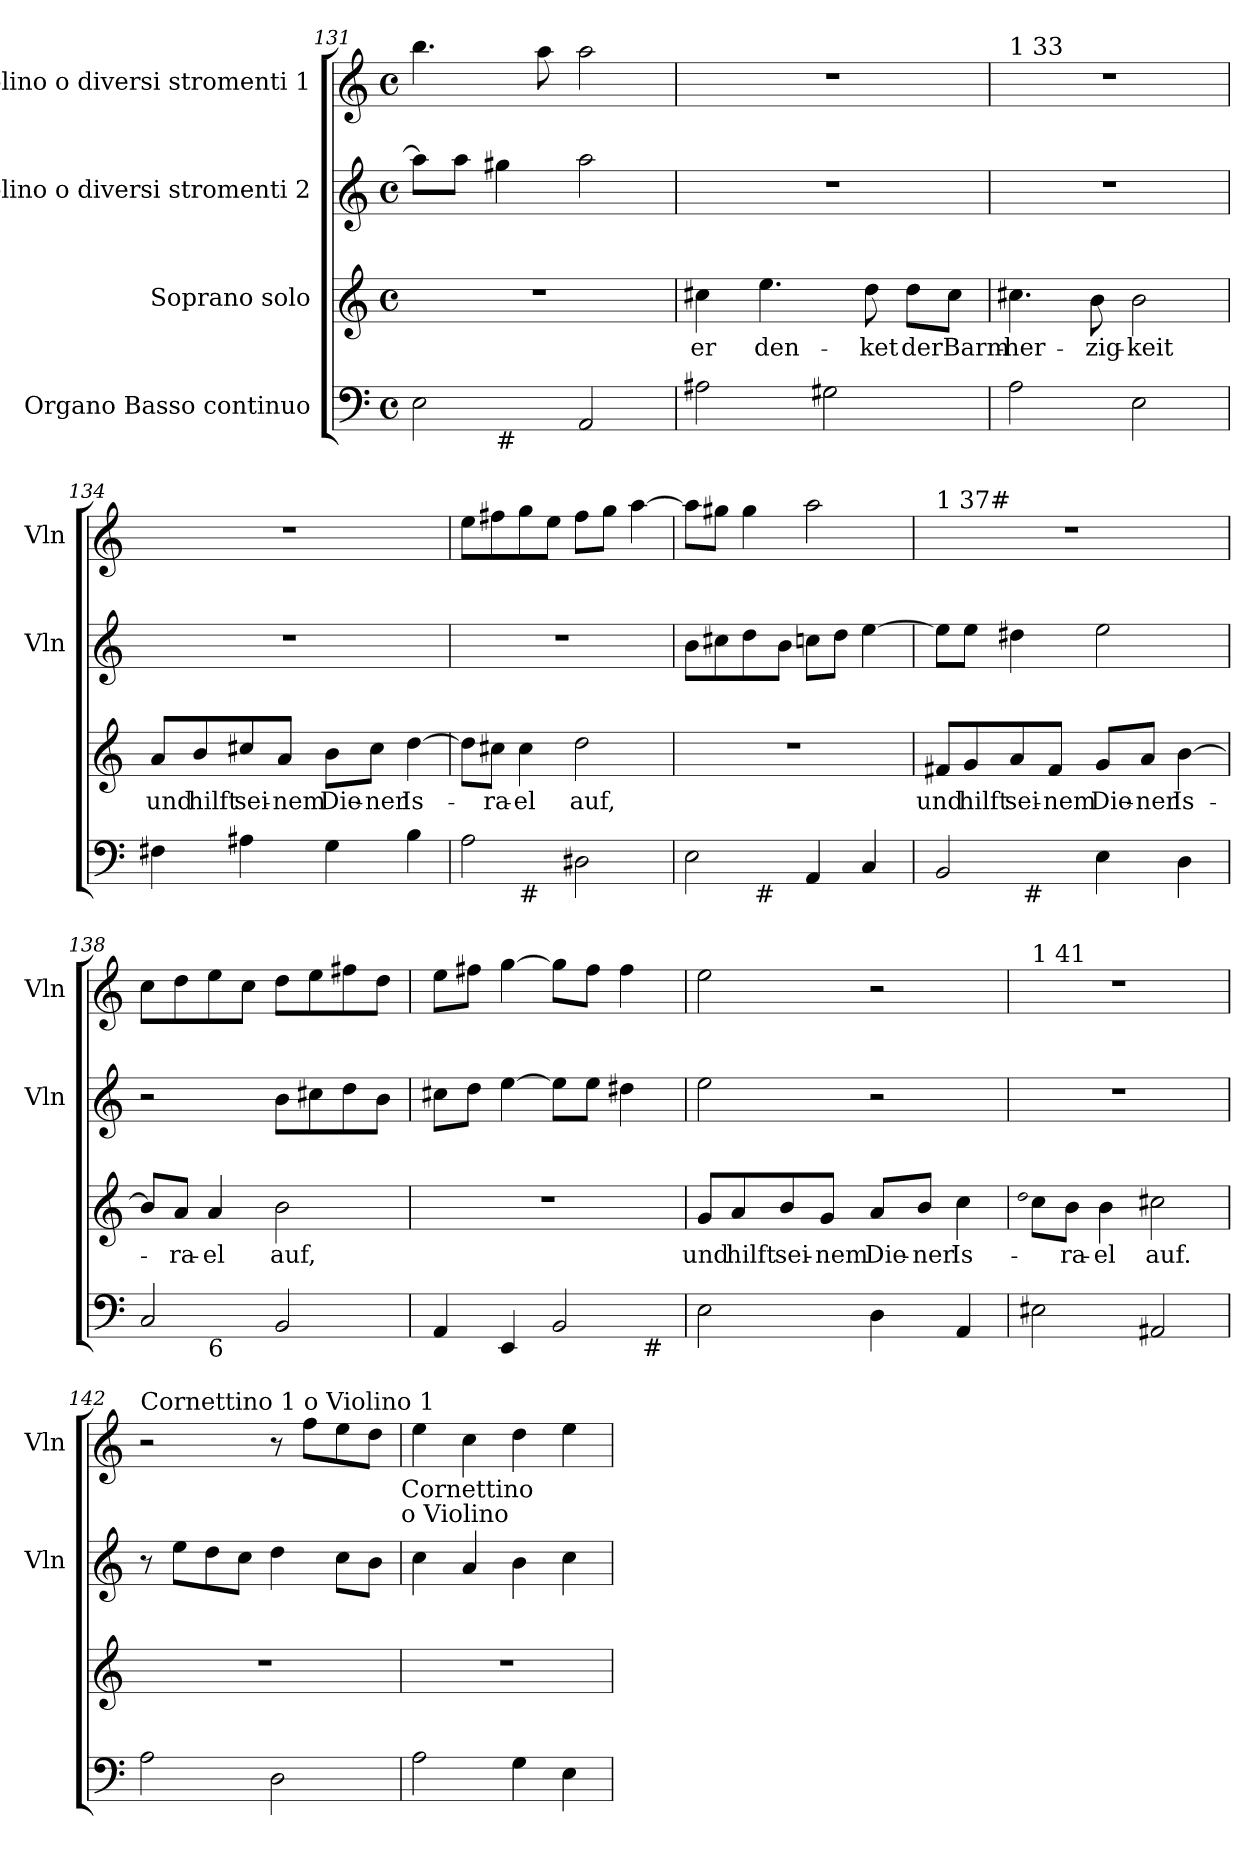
**kern	**kern	**text	**kern	**kern
*part4	*part3	*part3	*part2	*part1
*staff4	*staff3	*staff3	*staff2	*staff1
*I"Organo Basso continuo	*I"Soprano solo	*	*I"Violino o diversi stromenti 2	*I"Violino o diversi stromenti 1
*	*	*	*I'Vln	*I'Vln
*clefF4	*clefG2	*	*clefG2	*clefG2
*k[]	*k[]	*	*k[]	*k[]
*C:	*C:	*	*C:	*C:
*M4/4	*M4/4	*	*M4/4	*M4/4
*met(c)	*met(c)	*	*met(c)	*met(c)
=131	=131	=131	=131	=131
*^	*	*	*	*
2E>\	4ryy	1r	.	8aa\L]	4.bb\
.	.	.	.	8aa\J	.
!	!LO:TX:b:t=#	!	!	!	!
.	2.ryy	.	.	4gg#X\	.
.	.	.	.	.	8aa\
2AA/	.	.	.	2aa\	2aa\
=132	=132	=132	=132	=132	=132
!	!	!	!LO:LY:b	!	!
*v	*v	*	*	*	*
2A#\	4cc#X\	er	1r	1r
!	!	!LO:LY:b	!	!
.	4.ee\	den-	.	.
2G#X\	.	.	.	.
!	!	!LO:LY:b	!	!
.	8dd\	-ket	.	.
!	!	!LO:LY:b	!	!
.	8dd\L	der	.	.
!	!	!LO:LY:b	!	!
.	8cc#\J	Barm-	.	.
!!LO:LB:g=z
=133	=133	=133	=133	=133
!	!	!	!	!LO:TX:a:t=1 33
!	!	!LO:LY:b	!	!
2A\	4.cc#X\	-her-	1r	1r
!	!	!LO:LY:b	!	!
.	8b\	-zig-	.	.
!	!	!LO:LY:b:rj	!	!
2E\	2b\	-keit	.	.
=134	=134	=134	=134	=134
!	!	!LO:LY:b	!	!
4F#X\	8a/L	und	1r	1r
!	!	!LO:LY:b	!	!
.	8b/	hilft	.	.
!	!	!LO:LY:b	!	!
4A#\	8cc#X/	sei-	.	.
!	!	!LO:LY:b	!	!
.	8a/J	-nem	.	.
!	!	!LO:LY:b	!	!
4G\	8b\L	Die-	.	.
!	!	!LO:LY:b	!	!
.	8cc#\J	-ner	.	.
!	!	!LO:LY:b	!	!
4B\	[>4dd\	Is-	.	.
=135	=135	=135	=135	=135
*^	*	*	*	*
2A>\	4ryy	8dd\L]	.	1r	8ee\L
!	!	!	!LO:LY:b	!	!
.	.	8cc#X\J	-ra-	.	8ff#X\
!	!LO:TX:b:t=#	!	!	!	!
!	!	!	!LO:LY:b	!	!
.	2.ryy	4cc#\	-el	.	8gg\
.	.	.	.	.	8ee\J
!	!	!	!LO:LY:b	!	!
2D#\	.	2dd\	auf,	.	8ff#\L
.	.	.	.	.	8gg\J
.	.	.	.	.	[>4aa\
=136	=136	=136	=136	=136	=136
2E>\	4ryy	1r	.	8b\L	8aa\L]
.	.	.	.	8cc#X\	8gg#X\J
.	32ryy	.	.	8dd\	4gg#\
!	!LO:TX:b:t=#	!	!	!	!
.	2ryy	.	.	.	.
.	.	.	.	8b\J	.
4AA/	.	.	.	8ccn\L	2aa\
.	.	.	.	8dd\J	.
4C</	.	.	.	[<4ee\	.
.	8..ryy	.	.	.	.
!!LO:LB:g=z
=137	=137	=137	=137	=137	=137
!	!	!	!	!	!LO:TX:a:t=1 37#
!	!	!	!LO:LY:b	!	!
2BB</	4ryy	8f#X/L	und	8ee\L]	1r
!	!	!	!LO:LY:b	!	!
.	.	8g/	hilft	8ee\J	.
!	!	!	!LO:LY:b	!	!
.	32ryy	8a/	sei-	4dd#X\	.
!	!LO:TX:b:t=#	!	!	!	!
.	2ryy	.	.	.	.
!	!	!	!LO:LY:b	!	!
.	.	8f#/J	-nem	.	.
!	!	!	!LO:LY:b	!	!
4E\	.	8g/L	Die-	2ee\	.
!	!	!	!LO:LY:b:rj	!	!
.	.	8a/J	-ner	.	.
!	!	!	!LO:LY:b	!	!
4D>\	.	[>4b\	Is-	.	.
.	8..ryy	.	.	.	.
=138	=138	=138	=138	=138	=138
2C/	4ryy	8b/L]	.	2r	8cc\L
!	!	!	!LO:LY:b	!	!
.	.	8a/J	-ra-	.	8dd\
!	!LO:TX:b:t=6	!	!	!	!
!	!	!	!LO:LY:b	!	!
.	2.ryy	4a/	-el	.	8ee\
.	.	.	.	.	8cc\J
!	!	!	!LO:LY:b	!	!
2BB/	.	2b\	auf,	8b\L	8dd\L
.	.	.	.	8cc#X\	8ee\
.	.	.	.	8dd\	8ff#X\
.	.	.	.	8b\J	8dd\J
=139	=139	=139	=139	=139	=139
4AA/	2ryy	1r	.	8cc#X\L	8ee\L
.	.	.	.	8dd\J	8ff#X\J
4EE/	.	.	.	[>4ee\	[>4gg\
2BB</	4ryy	.	.	8ee\L]	8gg\L]
.	.	.	.	8ee\J	8ff#\J
.	16ryy	.	.	4dd#X\	4ff#\
!	!LO:TX:b:t=#	!	!	!	!
.	8.ryy	.	.	.	.
=140	=140	=140	=140	=140	=140
!	!	!	!LO:LY:b	!	!
*v	*v	*	*	*	*
2E\	8g/L	und	2ee\	2ee\
!	!	!LO:LY:b	!	!
.	8a/	hilft	.	.
!	!	!LO:LY:b	!	!
.	8b/	sei-	.	.
!	!	!LO:LY:b	!	!
.	8g/J	-nem	.	.
!	!	!LO:LY:b	!	!
4D\	8a/L	Die-	2r	2r
!	!	!LO:LY:b:rj	!	!
.	8b/J	-ner	.	.
!	!	!LO:LY:b	!	!
4AA/	4cc\	Is-	.	.
!!LO:LB:g=z
=141	=141	=141	=141	=141
!	!LO:N:head=open	!	!	!
.	1qdd	.	.	.
!	!	!	!	!LO:TX:a:t=1 41
2E#\	8cc\L	.	1r	1r
!	!	!LO:LY:b	!	!
.	8b\J	-ra-	.	.
!	!	!LO:LY:b	!	!
.	4b\	-el	.	.
!	!	!LO:LY:b	!	!
2AA#/	2cc#X\	auf.	.	.
=142	=142	=142	=142	=142
!	!	!	!	!LO:TX:a:t=Cornettino 1 o Violino 1
2A\	1r	.	8r	2r
.	.	.	8ee\L	.
.	.	.	8dd\	.
.	.	.	8cc>\J	.
2D\	.	.	4dd\	8r
.	.	.	.	8ff>\L
.	.	.	8cc\L	8ee\
.	.	.	8b\J	8dd\J
!	!	!	!	!LO:TX:b:t=Cornettino
!	!	!	!	!LO:TX:b:t=o Violino
=143	=143	=143	=143	=143
2A\	1r	.	4cc\	4ee\
.	.	.	4a/	4cc\
4G\	.	.	4b\	4dd\
4E>\	.	.	4cc\	4ee\
=	=	=	=	=
*-	*-	*-	*-	*-
